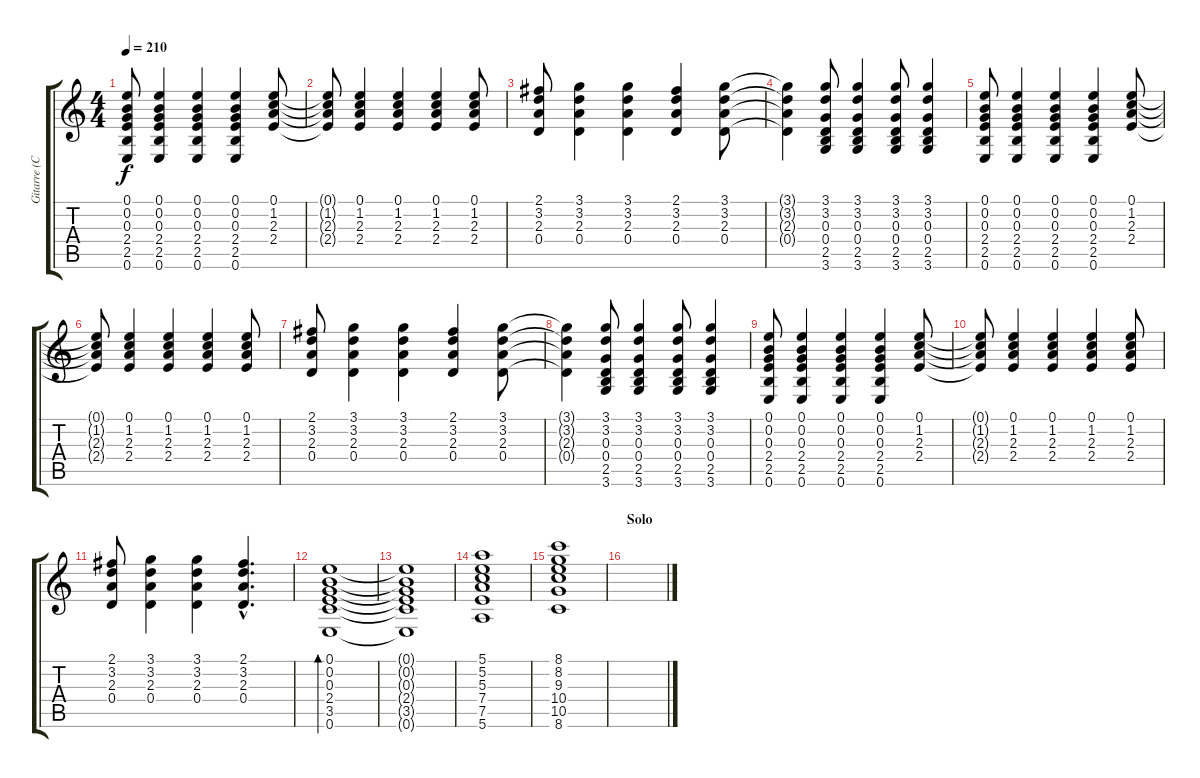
\track ("Gitarre (Clean)" "Gitarre (C") {instrument acousticguitarsteel}
\staff {score tabs}
\tuning (E4 B3 G3 D3 A2 E2) {hide}
\ts (4 4)
\tempo 210
\clef g2
\ks c
(0.1 0.2 0.3 2.4 2.5 0.6).8{dy f} (0.1 0.2 0.3 2.4 2.5 0.6).4 (0.1 0.2 0.3 2.4 2.5 0.6).4 (0.1 0.2 0.3 2.4 2.5 0.6).4 (0.1 1.2 2.3 2.4).8 |
(0.1{t} 1.2{t} 2.3{t} 2.4{t}).8 (0.1 1.2 2.3 2.4).4 (0.1 1.2 2.3 2.4).4 (0.1 1.2 2.3 2.4).4 (0.1 1.2 2.3 2.4).8 |
(2.1 3.2 2.3 0.4).8 (3.1 3.2 2.3 0.4).4 (3.1 3.2 2.3 0.4).4 (2.1 3.2 2.3 0.4).4 (3.1 3.2 2.3 0.4).8 |
(3.1{t} 3.2{t} 2.3{t} 0.4{t}).4 (3.1 3.2 0.3 0.4 2.5 3.6).8 (3.1 3.2 0.3 0.4 2.5 3.6).4 (3.1 3.2 0.3 0.4 2.5 3.6).8 (3.1 3.2 0.3 0.4 2.5 3.6).4 |
(0.1 0.2 0.3 2.4 2.5 0.6).8 (0.1 0.2 0.3 2.4 2.5 0.6).4 (0.1 0.2 0.3 2.4 2.5 0.6).4 (0.1 0.2 0.3 2.4 2.5 0.6).4 (0.1 1.2 2.3 2.4).8 |
(0.1{t} 1.2{t} 2.3{t} 2.4{t}).8 (0.1 1.2 2.3 2.4).4 (0.1 1.2 2.3 2.4).4 (0.1 1.2 2.3 2.4).4 (0.1 1.2 2.3 2.4).8 |
(2.1 3.2 2.3 0.4).8 (3.1 3.2 2.3 0.4).4 (3.1 3.2 2.3 0.4).4 (2.1 3.2 2.3 0.4).4 (3.1 3.2 2.3 0.4).8 |
(3.1{t} 3.2{t} 2.3{t} 0.4{t}).4 (3.1 3.2 0.3 0.4 2.5 3.6).8 (3.1 3.2 0.3 0.4 2.5 3.6).4 (3.1 3.2 0.3 0.4 2.5 3.6).8 (3.1 3.2 0.3 0.4 2.5 3.6).4 |
(0.1 0.2 0.3 2.4 2.5 0.6).8 (0.1 0.2 0.3 2.4 2.5 0.6).4 (0.1 0.2 0.3 2.4 2.5 0.6).4 (0.1 0.2 0.3 2.4 2.5 0.6).4 (0.1 1.2 2.3 2.4).8 |
(0.1{t} 1.2{t} 2.3{t} 2.4{t}).8 (0.1 1.2 2.3 2.4).4 (0.1 1.2 2.3 2.4).4 (0.1 1.2 2.3 2.4).4 (0.1 1.2 2.3 2.4).8 |
(2.1 3.2 2.3 0.4).8 (3.1 3.2 2.3 0.4).4 (3.1 3.2 2.3 0.4).4 (2.1{hac} 3.2{hac} 2.3{hac} 0.4{hac}).4{d} |
(0.1 0.2 0.3 2.4 3.5 0.6).1{bd 120} |
(0.1{t} 0.2{t} 0.3{t} 2.4{t} 3.5{t} 0.6{t}).1 |
(5.1 5.2 5.3 7.4 7.5 5.6).1 |
(8.1 8.2 9.3 10.4 10.5 8.6).1 |
\section ("" "Solo")
